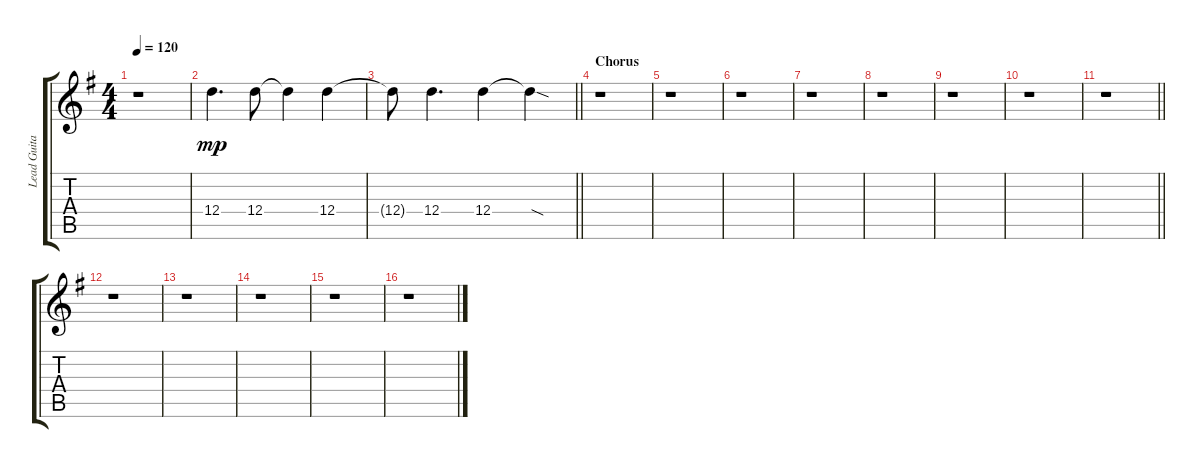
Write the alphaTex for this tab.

\track ("Lead Guitar B" "Lead Guita") {instrument overdrivenguitar}
\staff {score tabs}
\tuning (E4 B3 G3 D3 A2 E2) {hide}
\ts (4 4)
\tempo 120
\clef g2
\ks eminor
r.1{dy mp} |
12.4.4{d} 12.4.8 12.4{t}.4 12.4.4 |
\barLineRight lightlight
12.4{t}.8 12.4.4{d} 12.4.4 12.4{sod t}.4 |
\section ("" "Chorus")
r.1 |
r.1 |
r.1 |
r.1 |
r.1 |
r.1 |
r.1 |
\barLineRight lightlight
r.1 |
\section ("" "")
r.1 |
r.1 |
r.1 |
r.1 |
r.1
